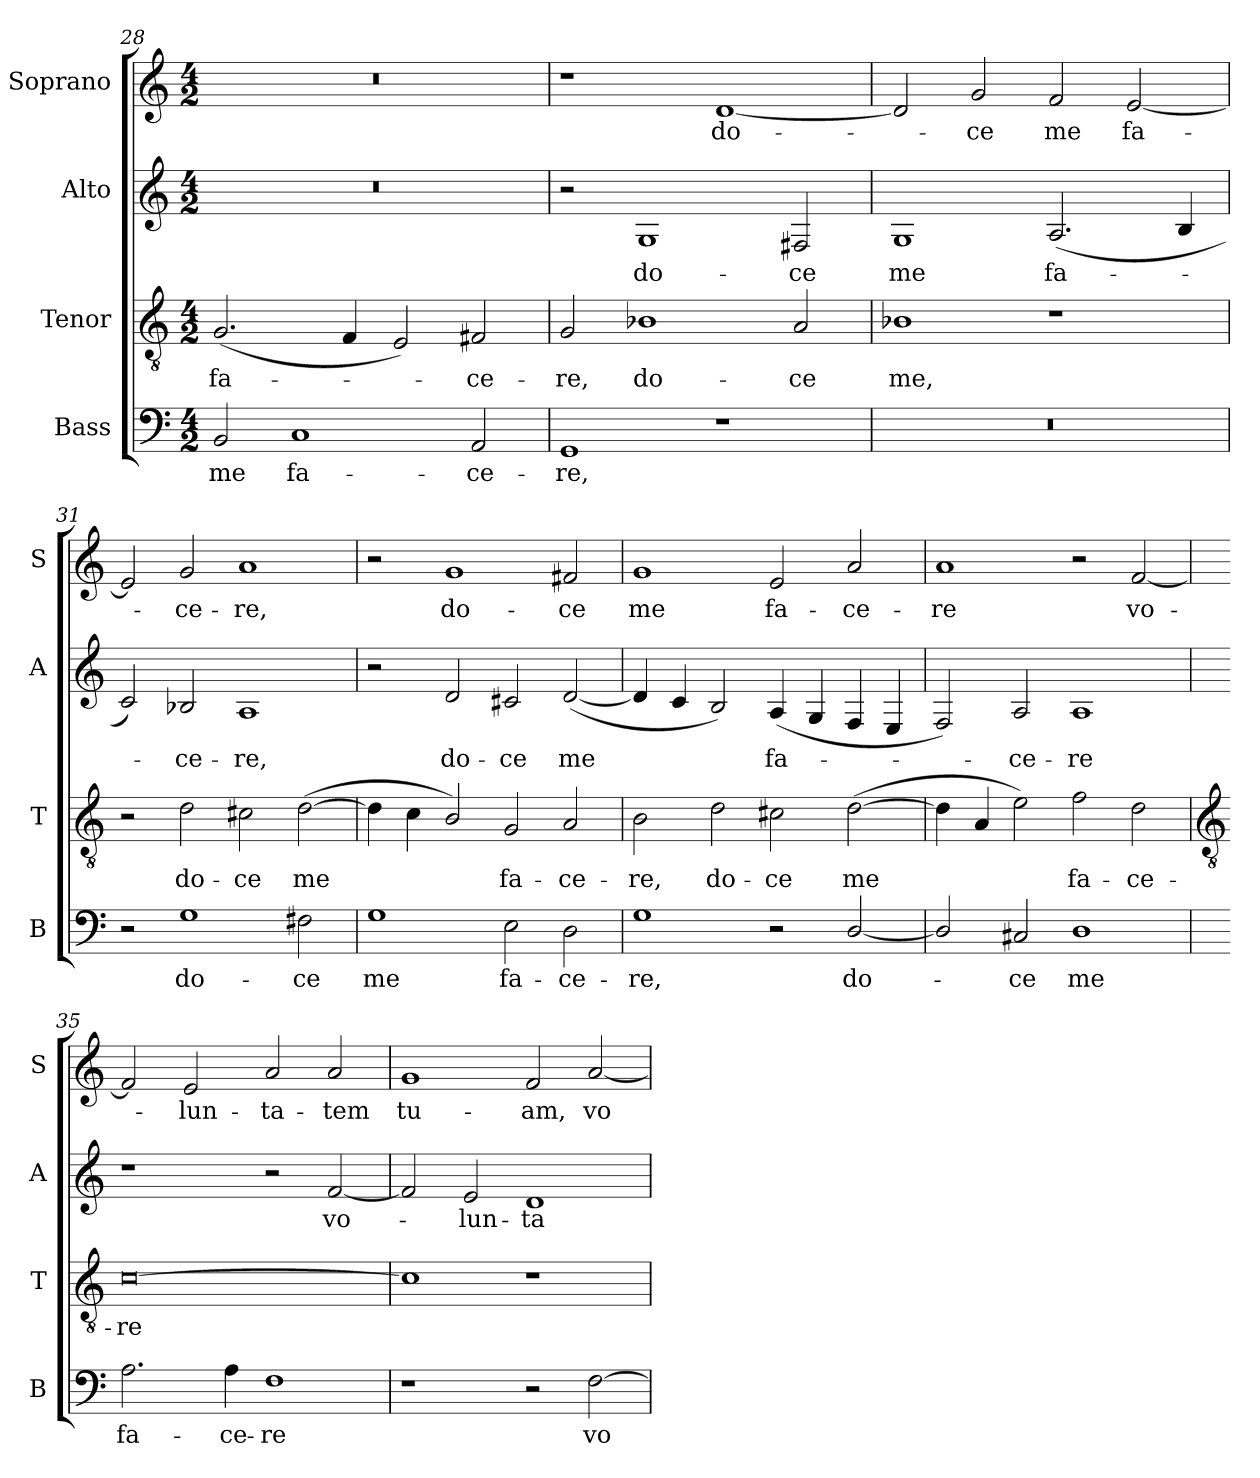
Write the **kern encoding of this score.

**kern	**text	**kern	**text	**kern	**text	**kern	**text
*part4	*part4	*part3	*part3	*part2	*part2	*part1	*part1
*staff4	*staff4	*staff3	*staff3	*staff2	*staff2	*staff1	*staff1
*I"Bass	*	*I"Tenor	*	*I"Alto	*	*I"Soprano	*
*I'B	*	*I'T	*	*I'A	*	*I'S	*
!!LO:LB:g=z
*clefF4	*	*clefGv2	*	*clefG2	*	*clefG2	*
*k[]	*	*k[]	*	*k[]	*	*k[]	*
*C:	*	*C:	*	*C:	*	*C:	*
*M4/2	*	*M4/2	*	*M4/2	*	*M4/2	*
=28	=28	=28	=28	=28	=28	=28	=28
!	!LO:LY:b	!	!LO:LY:b	!	!	!	!
2BB	me	(<2.G	fa-	0r	.	0r	.
!	!LO:LY:b	!	!	!	!	!	!
1C	fa-	.	.	.	.	.	.
.	.	4F	.	.	.	.	.
.	.	2E)	.	.	.	.	.
!	!LO:LY:b	!	!LO:LY:b	!	!	!	!
2AA	-ce-	2F#X	ce-	.	.	.	.
=29	=29	=29	=29	=29	=29	=29	=29
!	!LO:LY:b	!	!LO:LY:b	!	!	!	!
1GG	-re,	2G	-re,	2r	.	1r	.
!	!	!	!LO:LY:b	!	!LO:LY:b	!	!
.	.	1B-X	do-	1G	do-	.	.
!	!	!	!	!	!	!	!LO:LY:b
1r	.	.	.	.	.	[1d	do-
!	!	!	!LO:LY:b	!	!LO:LY:b	!	!
.	.	2A	-ce	2F#X	-ce	.	.
=30	=30	=30	=30	=30	=30	=30	=30
!	!	!	!LO:LY:b	!	!LO:LY:b	!	!
0r	.	1B-X	me,	1G	me	2d]	.
!	!	!	!	!	!	!	!LO:LY:b
.	.	.	.	.	.	2g	ce
!	!	!	!	!	!LO:LY:b	!	!LO:LY:b
.	.	1r	.	(<2.A	fa-	2f	me
!	!	!	!	!	!	!	!LO:LY:b
.	.	.	.	.	.	[2e	fa-
.	.	.	.	4B	.	.	.
=31	=31	=31	=31	=31	=31	=31	=31
2r	.	2r	.	2c)	.	2e]	.
!	!LO:LY:b	!	!LO:LY:b	!	!LO:LY:b	!	!LO:LY:b
1G	do-	2d	do-	2B-X	ce-	2g	ce-
!	!	!	!LO:LY:b	!	!LO:LY:b	!	!LO:LY:b
.	.	2c#X	-ce	1A	-re,	1a	-re,
!	!LO:LY:b	!	!LO:LY:b	!	!	!	!
2F#X	-ce	(>[2d	me	.	.	.	.
=32	=32	=32	=32	=32	=32	=32	=32
!	!LO:LY:b	!	!	!	!	!	!
1G	me	4d]	.	2r	.	2r	.
.	.	4c	.	.	.	.	.
!	!	!	!	!	!LO:LY:b	!	!LO:LY:b
.	.	2B/)	.	2d	do-	1g	do-
!	!LO:LY:b	!	!LO:LY:b	!	!LO:LY:b	!	!
2E	fa-	2G	fa-	2c#X	-ce	.	.
!	!LO:LY:b	!	!LO:LY:b	!	!LO:LY:b	!	!LO:LY:b
2D	-ce-	2A	-ce-	(<[2d	me	2f#X	-ce
=33	=33	=33	=33	=33	=33	=33	=33
!	!LO:LY:b	!	!LO:LY:b	!	!	!	!LO:LY:b
1G	-re,	2B	-re,	4d]	.	1g	me
.	.	.	.	4c	.	.	.
!	!	!	!LO:LY:b	!	!	!	!
.	.	2d	do-	2B)	.	.	.
!	!	!	!LO:LY:b	!	!LO:LY:b	!	!LO:LY:b
2r	.	2c#X	-ce	(<4A	fa-	2e	fa-
.	.	.	.	4G	.	.	.
!	!LO:LY:b	!	!LO:LY:b	!	!	!	!LO:LY:b
[2D/	do-	(>[2d	me	4F	.	2a	-ce-
.	.	.	.	4E	.	.	.
=34	=34	=34	=34	=34	=34	=34	=34
!	!	!	!	!	!	!	!LO:LY:b
2D/]	.	4d]	.	2F)	.	1a	-re
.	.	4A	.	.	.	.	.
!	!LO:LY:b	!	!	!	!LO:LY:b	!	!
2C#X	ce	2e)	.	2A	ce-	.	.
!	!LO:LY:b	!	!LO:LY:b	!	!LO:LY:b	!	!
1D	me	2f	fa-	1A	-re	2r	.
!	!	!	!LO:LY:b	!	!	!	!LO:LY:b
.	.	2d	-ce-	.	.	[2f	vo-
!!LO:LB:g=z
=35	=35	=35	=35	=35	=35	=35	=35
*	*	*clefGv2	*	*	*	*	*
!	!LO:LY:b	!	!LO:LY:b	!	!	!	!
2.A	fa-	[0c	-re	1r	.	2f]	.
!	!	!	!	!	!	!	!LO:LY:b
.	.	.	.	.	.	2e	lun-
!	!LO:LY:b	!	!	!	!	!	!
4A	-ce-	.	.	.	.	.	.
!	!LO:LY:b	!	!	!	!	!	!LO:LY:b
1F	-re	.	.	2r	.	2a	-ta-
!	!	!	!	!	!LO:LY:b	!	!LO:LY:b
.	.	.	.	[2f	vo-	2a	-tem
=36	=36	=36	=36	=36	=36	=36	=36
!	!	!	!	!	!	!	!LO:LY:b
1r	.	1c]	.	2f]	.	1g	tu-
!	!	!	!	!	!LO:LY:b	!	!
.	.	.	.	2e	lun-	.	.
!	!	!	!	!	!LO:LY:b	!	!LO:LY:b
2r	.	1r	.	1d	-ta-	2f	-am,
!	!LO:LY:b	!	!	!	!	!	!LO:LY:b
[2F	vo-	.	.	.	.	[2a	vo-
=	=	=	=	=	=	=	=
*-	*-	*-	*-	*-	*-	*-	*-
